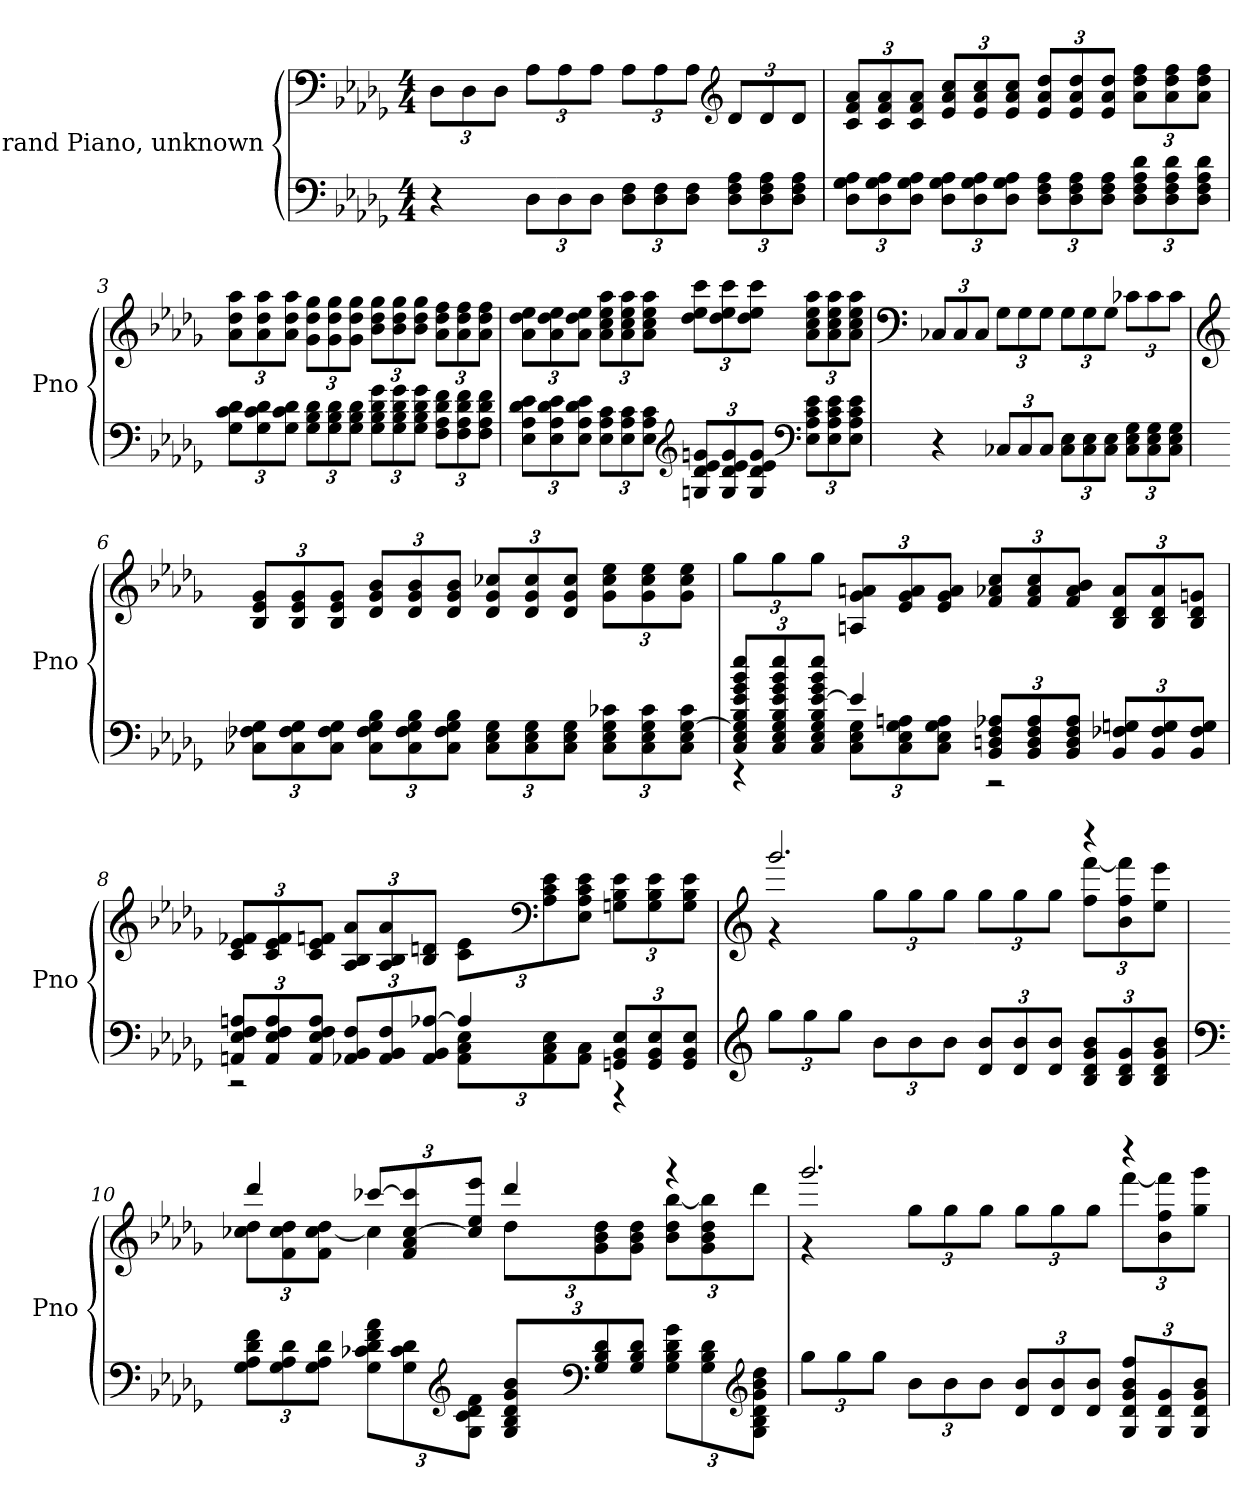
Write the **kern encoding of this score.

**kern	**kern
*part1	*part1
*staff2	*staff1
*I"Grand Piano, unknown	*
*I'Pno	*
*clefF4	*clefF4
*k[b-e-a-d-g-]	*k[b-e-a-d-g-]
*M4/4	*M4/4
*MM120	*MM120
*	*Xbrackettup
=1	=1
4r	12D-\L
.	12D-\
.	12D-\J
*Xbrackettup	*
12D-\L	12A-\L
12D-\	12A-\
12D-\J	12A-\J
12D-\ 12F\L	12A-\L
12D-\ 12F\	12A-\
12D-\ 12F\J	12A-\J
*	*clefG2
12D-\ 12F\ 12A-\L	12d-/L
12D-\ 12F\ 12A-\	12d-/
12D-\ 12F\ 12A-\J	12d-/J
=2	=2
12D-\ 12G-\ 12A-\L	12c/ 12f/ 12a-/L
12D-\ 12G-\ 12A-\	12c/ 12f/ 12a-/
12D-\ 12G-\ 12A-\J	12c/ 12f/ 12a-/J
12D-\ 12G-\ 12A-\L	12e-/ 12a-/ 12cc/L
12D-\ 12G-\ 12A-\	12e-/ 12a-/ 12cc/
12D-\ 12G-\ 12A-\J	12e-/ 12a-/ 12cc/J
12D-\ 12F\ 12A-\L	12e-/ 12a-/ 12dd-/L
12D-\ 12F\ 12A-\	12e-/ 12a-/ 12dd-/
12D-\ 12F\ 12A-\J	12e-/ 12a-/ 12dd-/J
12D-\ 12F\ 12A-\ 12d-\L	12a-\ 12dd-\ 12ff\L
12D-\ 12F\ 12A-\ 12d-\	12a-\ 12dd-\ 12ff\
12D-\ 12F\ 12A-\ 12d-\J	12a-\ 12dd-\ 12ff\J
!!LO:LB:g=z
=3	=3
12G-\ 12c\ 12d-\L	12a-\ 12dd-\ 12aa-\L
12G-\ 12c\ 12d-\	12a-\ 12dd-\ 12aa-\
12G-\ 12c\ 12d-\J	12a-\ 12dd-\ 12aa-\J
12G-\ 12B-\ 12d-\L	12g-\ 12dd-\ 12gg-\L
12G-\ 12B-\ 12d-\	12g-\ 12dd-\ 12gg-\
12G-\ 12B-\ 12d-\J	12g-\ 12dd-\ 12gg-\J
12G-\ 12B-\ 12d-\ 12g-\L	12b-\ 12dd-\ 12gg-\L
12G-\ 12B-\ 12d-\ 12g-\	12b-\ 12dd-\ 12gg-\
12G-\ 12B-\ 12d-\ 12g-\J	12b-\ 12dd-\ 12gg-\J
12F\ 12A-\ 12d-\ 12f\L	12a-\ 12dd-\ 12ff\L
12F\ 12A-\ 12d-\ 12f\	12a-\ 12dd-\ 12ff\
12F\ 12A-\ 12d-\ 12f\J	12a-\ 12dd-\ 12ff\J
=4	=4
12E-\ 12A-\ 12d-\ 12e-\L	12a-\ 12dd-\ 12ee-\L
12E-\ 12A-\ 12d-\ 12e-\	12a-\ 12dd-\ 12ee-\
12E-\ 12A-\ 12d-\ 12e-\J	12a-\ 12dd-\ 12ee-\J
12E-\ 12A-\ 12c\L	12a-\ 12cc\ 12ee-\ 12aa-\L
12E-\ 12A-\ 12c\	12a-\ 12cc\ 12ee-\ 12aa-\
12E-\ 12A-\ 12c\J	12a-\ 12cc\ 12ee-\ 12aa-\J
*clefG2	*
12Gn/ 12d-/ 12e-/ 12gn/L	12dd-\ 12ee-\ 12ccc\L
12G/ 12d-/ 12e-/ 12g/	12dd-\ 12ee-\ 12ccc\
12G/ 12d-/ 12e-/ 12g/J	12dd-\ 12ee-\ 12ccc\J
*clefF4	*
12E-\ 12A-\ 12c\ 12e-\L	12a-\ 12cc\ 12ee-\ 12aa-\L
12E-\ 12A-\ 12c\ 12e-\	12a-\ 12cc\ 12ee-\ 12aa-\
12E-\ 12A-\ 12c\ 12e-\J	12a-\ 12cc\ 12ee-\ 12aa-\J
!!LO:LB:g=z
=5	=5
*	*clefF4
4r	12C-X/L
.	12C-/
.	12C-/J
12C-X/L	12G-\L
12C-/	12G-\
12C-/J	12G-\J
12C-\ 12E-\L	12G-\L
12C-\ 12E-\	12G-\
12C-\ 12E-\J	12G-\J
12C-\ 12E-\ 12G-\L	12c-X\L
12C-\ 12E-\ 12G-\	12c-\
12C-\ 12E-\ 12G-\J	12c-\J
=6	=6
*	*clefG2
12C-X\ 12F-X\ 12G-\L	12B-/ 12e-/ 12g-/L
12C-\ 12F-\ 12G-\	12B-/ 12e-/ 12g-/
12C-\ 12F-\ 12G-\J	12B-/ 12e-/ 12g-/J
12C-\ 12F-\ 12G-\ 12B-\L	12d-/ 12g-/ 12b-/L
12C-\ 12F-\ 12G-\ 12B-\	12d-/ 12g-/ 12b-/
12C-\ 12F-\ 12G-\ 12B-\J	12d-/ 12g-/ 12b-/J
12C-\ 12E-\ 12G-\L	12d-/ 12g-/ 12cc-X/L
12C-\ 12E-\ 12G-\	12d-/ 12g-/ 12cc-/
12C-\ 12E-\ 12G-\J	12d-/ 12g-/ 12cc-/J
12C-\ 12E-\ 12G-\ 12c-X\L	12g-\ 12cc-\ 12ee-\L
12C-\ 12E-\ 12G-\ 12c-\	12g-\ 12cc-\ 12ee-\
12C-\ 12E-\ [12G-\ 12c-\J	12g-\ 12cc-\ 12ee-\J
!!LO:LB:g=z
=7	=7
*^	*
12C/ 12E-/ 12G-/] 12B-/ 12e-/ 12g-/ 12b-/ 12ee-/L	4r	12gg-\L
12C/ 12E-/ 12G-/ 12B-/ 12e-/ 12g-/ 12b-/ 12ee-/	.	12gg-\
12C/ 12E-/ 12G-/ 12B-/ [12e-/ 12g-/ 12b-/ 12ee-/J	.	12gg-\J
4e-/]	12C\ 12E-\ 12G-\L	12An/ 12g-/ 12an/L
.	12C\ 12E-\ 12G-\ 12An\	12e-/ 12g-/ 12a/
.	12C\ 12E-\ 12G-\ 12A\J	12e-/ 12g-/ 12a/J
12BB-/ 12Dn/ 12F/ 12A-X/L	2r	12f/ 12a-X/ 12cc/L
12BB-/ 12D/ 12F/ 12A-/	.	12f/ 12a-/ 12cc/
12BB-/ 12D/ 12F/ 12A-/J	.	12f/ 12a-/ 12b-/J
12BB-/ 12F-X/ 12Gn/L	.	12B-/ 12d-/ 12a-/L
12BB-/ 12F-/ 12G/	.	12B-/ 12d-/ 12a-/
12BB-/ 12F-/ 12G/J	.	12B-/ 12d-/ 12gn/J
=8	=8	=8
12AAn/ 12E-/ 12F/ 12An/L	2r	12c/ 12e-/ 12f-X/L
12AA/ 12E-/ 12F/ 12A/	.	12c/ 12e-/ 12f-/
12AA/ 12E-/ 12F/ 12A/J	.	12c/ 12e-/ 12fn/J
12AA-X/ 12BB-/ 12F/L	.	12A-/ 12B-/ 12a-/L
12AA-/ 12BB-/ 12F/	.	12A-/ 12B-/ 12a-/
12AA-/ 12BB-/ [12A-X/J	.	12B-/ 12dn/J
4A-/]	12AA-\ 12C\ 12E-\L	12c\ 12e-\L
*	*	*clefF4
.	12AA-\ 12C\ 12E-\	12A-\ 12c\ 12e-\
.	12AA-\ 12C\J	12E-\ 12A-\ 12c\ 12e-\J
12GGn/ 12BB-/ 12E-/L	4r	12Gn\ 12B-\ 12e-\L
12GG/ 12BB-/ 12E-/	.	12G\ 12B-\ 12e-\
12GG/ 12BB-/ 12E-/J	.	12G\ 12B-\ 12e-\J
*v	*v	*
!!LO:LB:g=z
=9	=9
*clefG2	*clefG2
*	*^
12gg-\L	2.ggg-/	4r
12gg-\	.	.
12gg-\J	.	.
12b-\L	.	12gg-\L
12b-\	.	12gg-\
12b-\J	.	12gg-\J
12d-/ 12b-/L	.	12gg-\L
12d-/ 12b-/	.	12gg-\
12d-/ 12b-/J	.	12gg-\J
12B-/ 12d-/ 12g-/ 12b-/L	4r	12ff\ [12fff\L
12B-/ 12d-/ 12g-/	.	12b-\ 12ff\ 12fff\]
12B-/ 12d-/ 12g-/ 12b-/J	.	12ee-\ 12eee-\J
=10	=10	=10
*clefF4	*	*
12G-\ 12A-\ 12d-\ 12f\L	4ddd-/	12cc-X\ 12dd-\L
12G-\ 12A-\ 12d-\	.	12f\ 12cc-\ 12dd-\
12G-\ 12A-\ 12d-\J	.	12f\ [12cc-\ 12dd-\J
12G-\ 12c-X\ 12d-\ 12f\ 12a-\L	[12ccc-X/L	4cc-\]
12G-\ 12c-\ 12d-\	12f/ 12a-/ [12cc-/ 12ccc-/]	.
*clefG2	*	*
12G-\ 12c-\ 12d-\ 12f\J	12cc-/] 12ee-/ 12eee-/J	.
12G-/ 12B-/ 12d-/ 12g-/ 12b-/L	4ddd-/	12dd-\L
*clefF4	*	*
12G-/ 12B-/ 12d-/	.	12g-\ 12b-\ 12dd-\
12G-/ 12B-/ 12d-/J	.	12g-\ 12b-\ 12dd-\J
12G-\ 12B-\ 12d-\ 12g-\L	4r	12b-\ 12dd-\ [12bb-\L
12G-\ 12B-\ 12d-\	.	12g-\ 12b-\ 12dd-\ 12bb-\]
*clefG2	*	*
12G-\ 12B-\ 12d-\ 12g-\ 12b-\ 12dd-\J	.	12ddd-\J
!!LO:PB:g=z	!!
=11	=11	=11
12gg-\L	2.ggg-/	4r
12gg-\	.	.
12gg-\J	.	.
12b-\L	.	12gg-\L
12b-\	.	12gg-\
12b-\J	.	12gg-\J
12d-/ 12b-/L	.	12gg-\L
12d-/ 12b-/	.	12gg-\
12d-/ 12b-/J	.	12gg-\J
12G-/ 12d-/ 12g-/ 12b-/ 12ff/L	4r	[12fff\L
12G-/ 12d-/ 12g-/	.	12b-\ 12ff\ 12fff\]
12G-/ 12d-/ 12g-/ 12b-/J	.	12gg-\ 12ggg-\J
*	*v	*v
=	=
*-	*-
